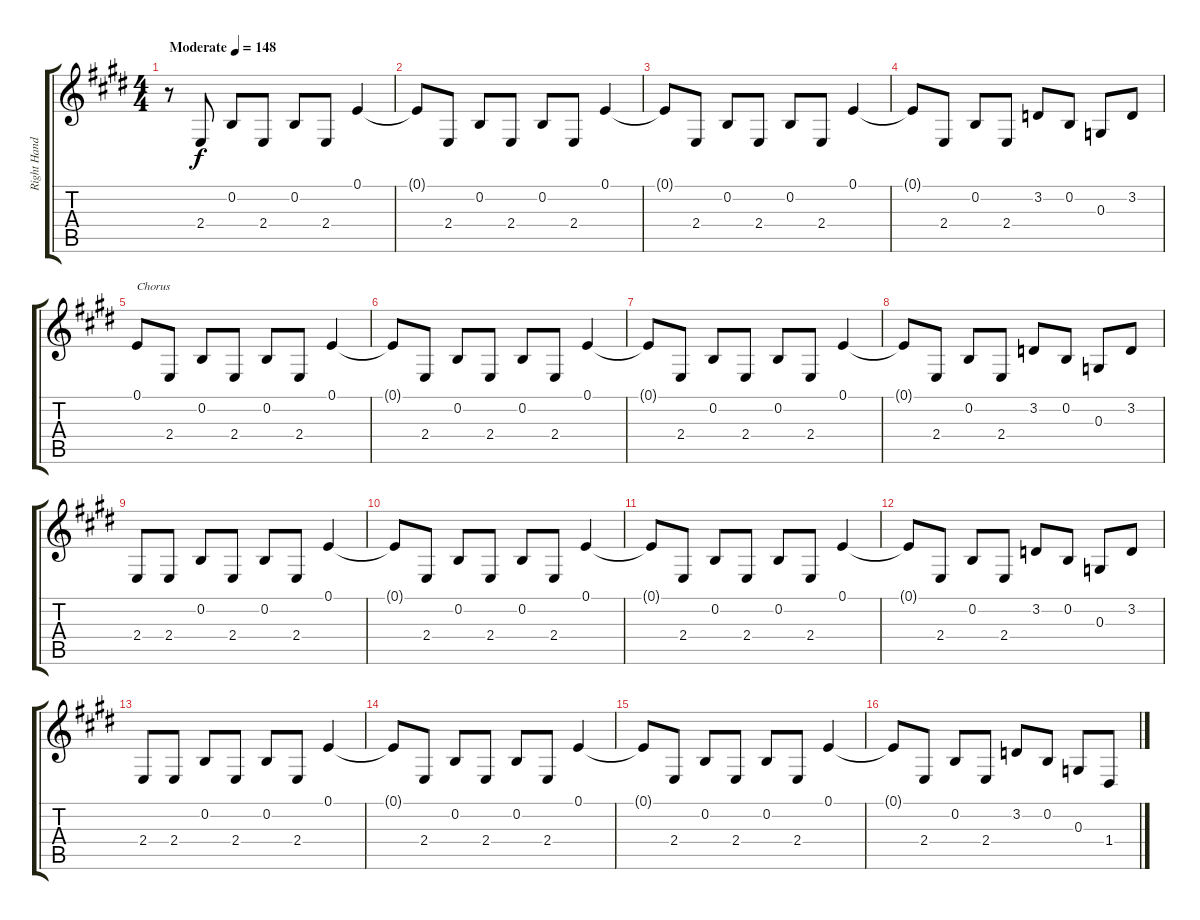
\track ("Right Hand" "Right Hand") {instrument electricgrandpiano}
\staff {score tabs}
\tuning (E4 B3 G3 D3 A2 E2) {hide}
\ts (4 4)
\tempo (148 "Moderate")
\clef g2
\ks e
r.8{dy f instrument electricgrandpiano} 2.4.8 0.2.8 2.4.8 0.2.8 2.4.8 0.1.4 |
0.1{t}.8 2.4.8 0.2.8 2.4.8 0.2.8 2.4.8 0.1.4 |
0.1{t}.8 2.4.8 0.2.8 2.4.8 0.2.8 2.4.8 0.1.4 |
0.1{t}.8 2.4.8 0.2.8 2.4.8 3.2.8 0.2.8 0.3.8 3.2.8 |
0.1.8{txt "Chorus"} 2.4.8 0.2.8 2.4.8 0.2.8 2.4.8 0.1.4 |
0.1{t}.8 2.4.8 0.2.8 2.4.8 0.2.8 2.4.8 0.1.4 |
0.1{t}.8 2.4.8 0.2.8 2.4.8 0.2.8 2.4.8 0.1.4 |
0.1{t}.8 2.4.8 0.2.8 2.4.8 3.2.8 0.2.8 0.3.8 3.2.8 |
2.4.8 2.4.8 0.2.8 2.4.8 0.2.8 2.4.8 0.1.4 |
0.1{t}.8 2.4.8 0.2.8 2.4.8 0.2.8 2.4.8 0.1.4 |
0.1{t}.8 2.4.8 0.2.8 2.4.8 0.2.8 2.4.8 0.1.4 |
0.1{t}.8 2.4.8 0.2.8 2.4.8 3.2.8 0.2.8 0.3.8 3.2.8 |
2.4.8 2.4.8 0.2.8 2.4.8 0.2.8 2.4.8 0.1.4 |
0.1{t}.8 2.4.8 0.2.8 2.4.8 0.2.8 2.4.8 0.1.4 |
0.1{t}.8 2.4.8 0.2.8 2.4.8 0.2.8 2.4.8 0.1.4 |
0.1{t}.8 2.4.8 0.2.8 2.4.8 3.2.8 0.2.8 0.3.8 1.4.8
